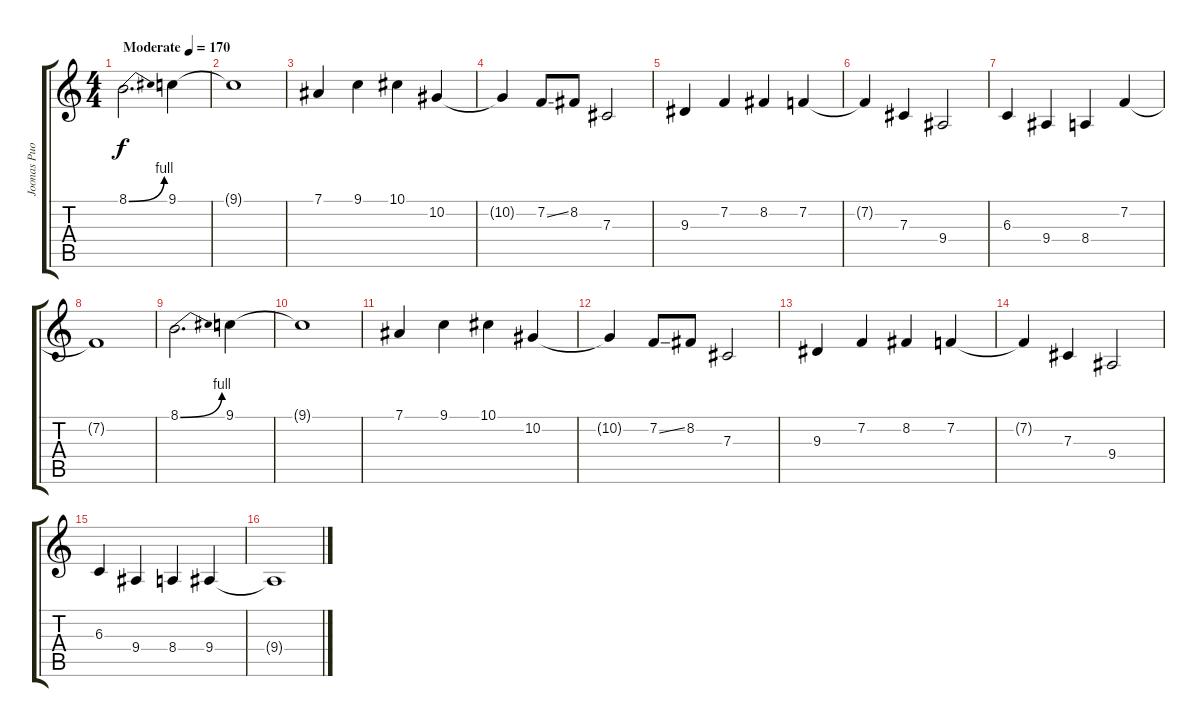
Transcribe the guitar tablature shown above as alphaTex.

\track ("Joonas Puolakka" "Joonas Puo") {instrument harpsichord}
\staff {score tabs}
\tuning (Eb4 Bb3 Gb3 Db3 Ab2 Eb2) {hide}
\ts (4 4)
\tempo (170 "Moderate")
\clef g2
\ks c
8.1{be (bend 0 0 60 4)}.2{d dy f instrument harpsichord} 9.1.4 |
9.1{t}.1 |
7.1.4 9.1.4 10.1.4 10.2.4 |
10.2{t}.4 7.2{ss}.8 8.2.8 7.3.2 |
9.3.4 7.2.4 8.2.4 7.2.4 |
7.2{t}.4 7.3.4 9.4.2 |
6.3.4 9.4.4 8.4.4 7.2.4 |
7.2{t}.1 |
8.1{be (bend 0 0 60 4)}.2{d} 9.1.4 |
9.1{t}.1 |
7.1.4 9.1.4 10.1.4 10.2.4 |
10.2{t}.4 7.2{ss}.8 8.2.8 7.3.2 |
9.3.4 7.2.4 8.2.4 7.2.4 |
7.2{t}.4 7.3.4 9.4.2 |
6.3.4 9.4.4 8.4.4 9.4.4 |
9.4{t}.1
